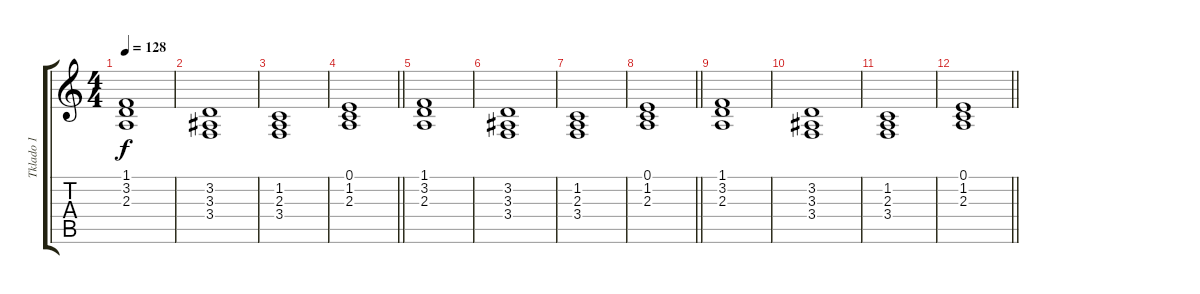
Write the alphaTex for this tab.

\track ("Tklado 1" "Tklado 1") {instrument choiraahs}
\staff {score tabs}
\tuning (E4 B3 G3 D3 A2 E2) {hide}
\ts (4 4)
\tempo 128
\clef g2
\ks c
(1.1 3.2 2.3).1{dy f} |
(3.2 3.3 3.4).1 |
(1.2 2.3 3.4).1 |
\barLineRight lightlight
(0.1 1.2 2.3).1 |
(1.1 3.2 2.3).1 |
(3.2 3.3 3.4).1 |
(1.2 2.3 3.4).1 |
\barLineRight lightlight
(0.1 1.2 2.3).1 |
(1.1 3.2 2.3).1 |
(3.2 3.3 3.4).1 |
(1.2 2.3 3.4).1 |
\barLineRight lightlight
(0.1 1.2 2.3).1
